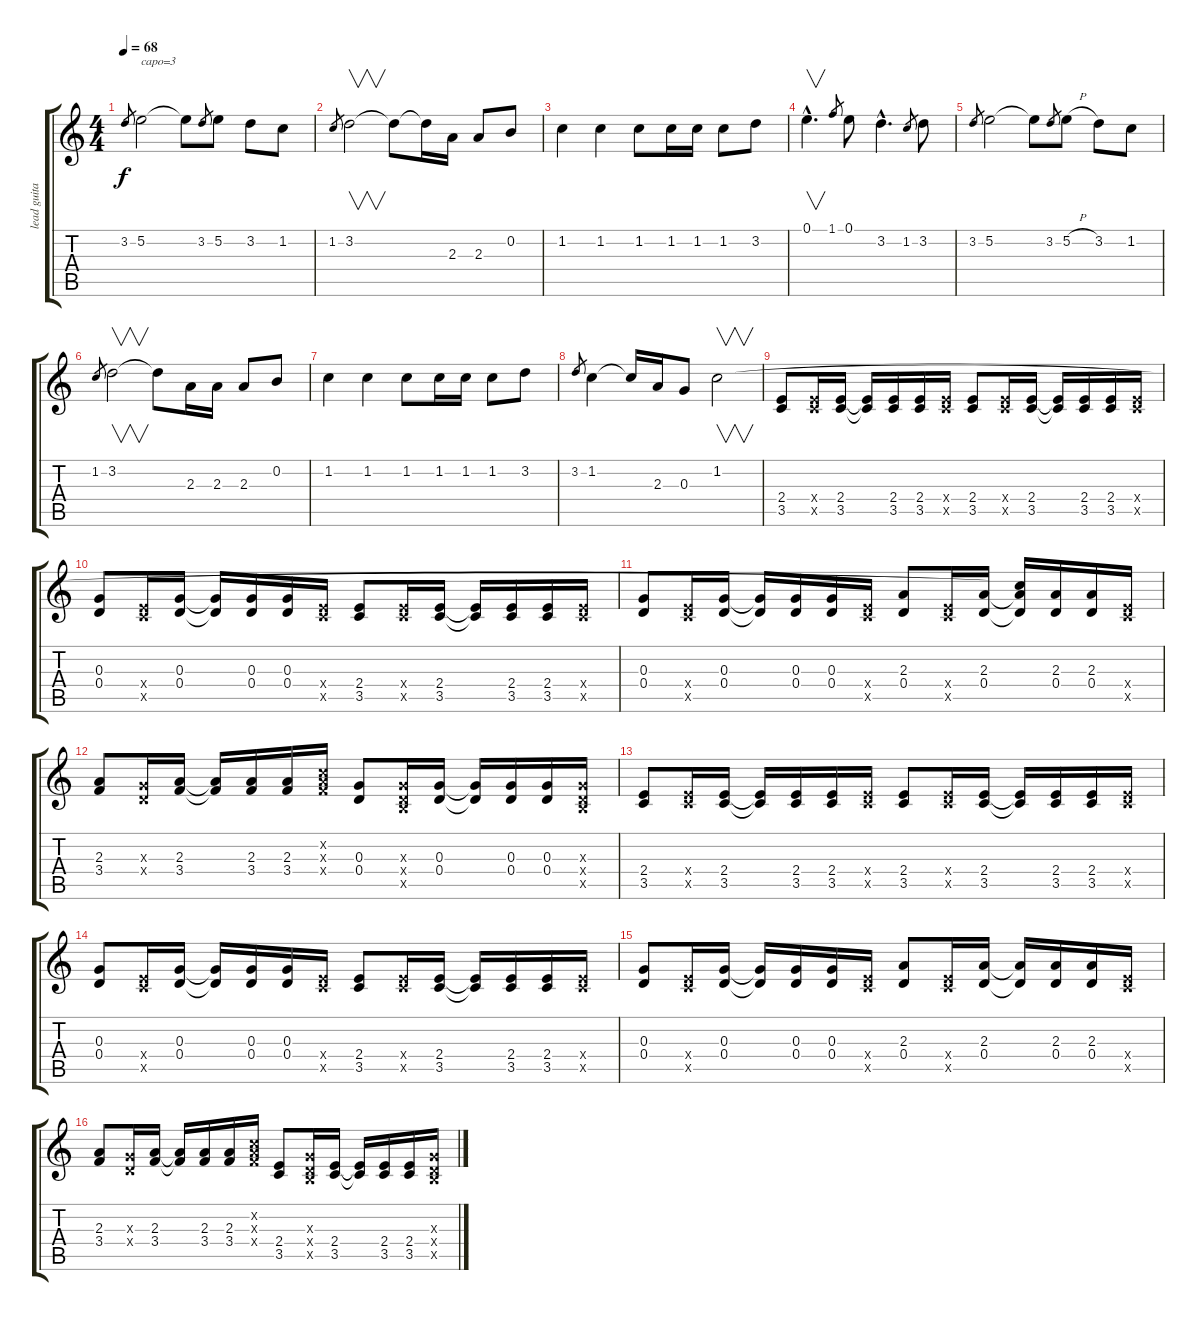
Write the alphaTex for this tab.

\track ("lead guitar" "lead guita") {instrument distortionguitar}
\staff {score tabs}
\tuning (E4 B3 G3 D3 A2 E2) {hide}
\ts (4 4)
\tempo 68
\clef g2
\ks c
3.2.8{gr dy f instrument distortionguitar} 5.2.2{txt "capo=3"} 5.2{t}.8 3.2.8{gr} 5.2.8 3.2.8 1.2.8 |
1.2.8{gr} 3.2.2{v} 3.2{t}.8 3.2{t}.16 2.3.16 2.3.8 0.2.8 |
1.2.4 1.2.4 1.2.8 1.2.16 1.2.16 1.2.8 3.2.8 |
0.1{hac}.4{v d} 1.1.8{gr} 0.1.8 3.2{hac}.4{d} 1.2.8{gr} 3.2.8 |
3.2.8{gr} 5.2.2 5.2{t}.8 3.2.8{gr} 5.2{h}.8 3.2.8 1.2.8 |
1.2.8{gr} 3.2.2{v} 3.2{t}.8 2.3.16 2.3.16 2.3.8 0.2.8 |
1.2.4 1.2.4 1.2.8 1.2.16 1.2.16 1.2.8 3.2.8 |
3.2.8{gr} 1.2.4 1.2{t}.16 2.3.16 0.3.8 1.2.2{v} |
(2.4 3.5).8 (2.4{x} 3.5{x}).16 (2.4 3.5).16 (2.4{t} 3.5{t}).16 (2.4 3.5).16 (2.4 3.5).16 (2.4{x} 3.5{x}).16 (2.4 3.5).8 (2.4{x} 3.5{x}).16 (2.4 3.5).16 (2.4{t} 3.5{t}).16 (2.4 3.5).16 (2.4 3.5).16 (2.4{x} 3.5{x}).16 |
(0.3 0.4).8 (2.4{x} 3.5{x}).16 (0.3 0.4).16 (0.3{t} 0.4{t}).16 (0.3 0.4).16 (0.3 0.4).16 (2.4{x} 3.5{x}).16 (2.4 3.5).8 (2.4{x} 3.5{x}).16 (2.4 3.5).16 (2.4{t} 3.5{t}).16 (2.4 3.5).16 (2.4 3.5).16 (2.4{x} 3.5{x}).16 |
(0.3 0.4).8 (2.4{x} 3.5{x}).16 (0.3 0.4).16 (0.3{t} 0.4{t}).16 (0.3 0.4).16 (0.3 0.4).16 (2.4{x} 3.5{x}).16 (2.3 0.4).8 (2.4{x} 3.5{x}).16 (2.3 0.4).16 (1.2{t} 2.3{t} 0.4{t}).16 (2.3 0.4).16 (2.3 0.4).16 (2.4{x} 3.5{x}).16 |
(2.3 3.4).8 (0.3{x} 0.4{x}).16 (2.3 3.4).16 (2.3{t} 3.4{t}).16 (2.3 3.4).16 (2.3 3.4).16 (1.2{x} 2.3{x} 3.4{x}).16 (0.3 0.4).8 (0.3{x} 0.4{x} 2.5{x}).16 (0.3 0.4).16 (0.3{t} 0.4{t}).16 (0.3 0.4).16 (0.3 0.4).16 (0.3{x} 0.4{x} 2.5{x}).16 |
(2.4 3.5).8 (2.4{x} 3.5{x}).16 (2.4 3.5).16 (2.4{t} 3.5{t}).16 (2.4 3.5).16 (2.4 3.5).16 (2.4{x} 3.5{x}).16 (2.4 3.5).8 (2.4{x} 3.5{x}).16 (2.4 3.5).16 (2.4{t} 3.5{t}).16 (2.4 3.5).16 (2.4 3.5).16 (2.4{x} 3.5{x}).16 |
(0.3 0.4).8 (2.4{x} 3.5{x}).16 (0.3 0.4).16 (0.3{t} 0.4{t}).16 (0.3 0.4).16 (0.3 0.4).16 (2.4{x} 3.5{x}).16 (2.4 3.5).8 (2.4{x} 3.5{x}).16 (2.4 3.5).16 (2.4{t} 3.5{t}).16 (2.4 3.5).16 (2.4 3.5).16 (2.4{x} 3.5{x}).16 |
(0.3 0.4).8 (2.4{x} 3.5{x}).16 (0.3 0.4).16 (0.3{t} 0.4{t}).16 (0.3 0.4).16 (0.3 0.4).16 (2.4{x} 3.5{x}).16 (2.3 0.4).8 (2.4{x} 3.5{x}).16 (2.3 0.4).16 (2.3{t} 0.4{t}).16 (2.3 0.4).16 (2.3 0.4).16 (2.4{x} 3.5{x}).16 |
(2.3 3.4).8 (0.3{x} 0.4{x}).16 (2.3 3.4).16 (2.3{t} 3.4{t}).16 (2.3 3.4).16 (2.3 3.4).16 (1.2{x} 2.3{x} 3.4{x}).16 (2.4 3.5).8 (0.3{x} 0.4{x} 2.5{x}).16 (2.4 3.5).16 (2.4{t} 3.5{t}).16 (2.4 3.5).16 (2.4 3.5).16 (0.3{x} 0.4{x} 2.5{x}).16
